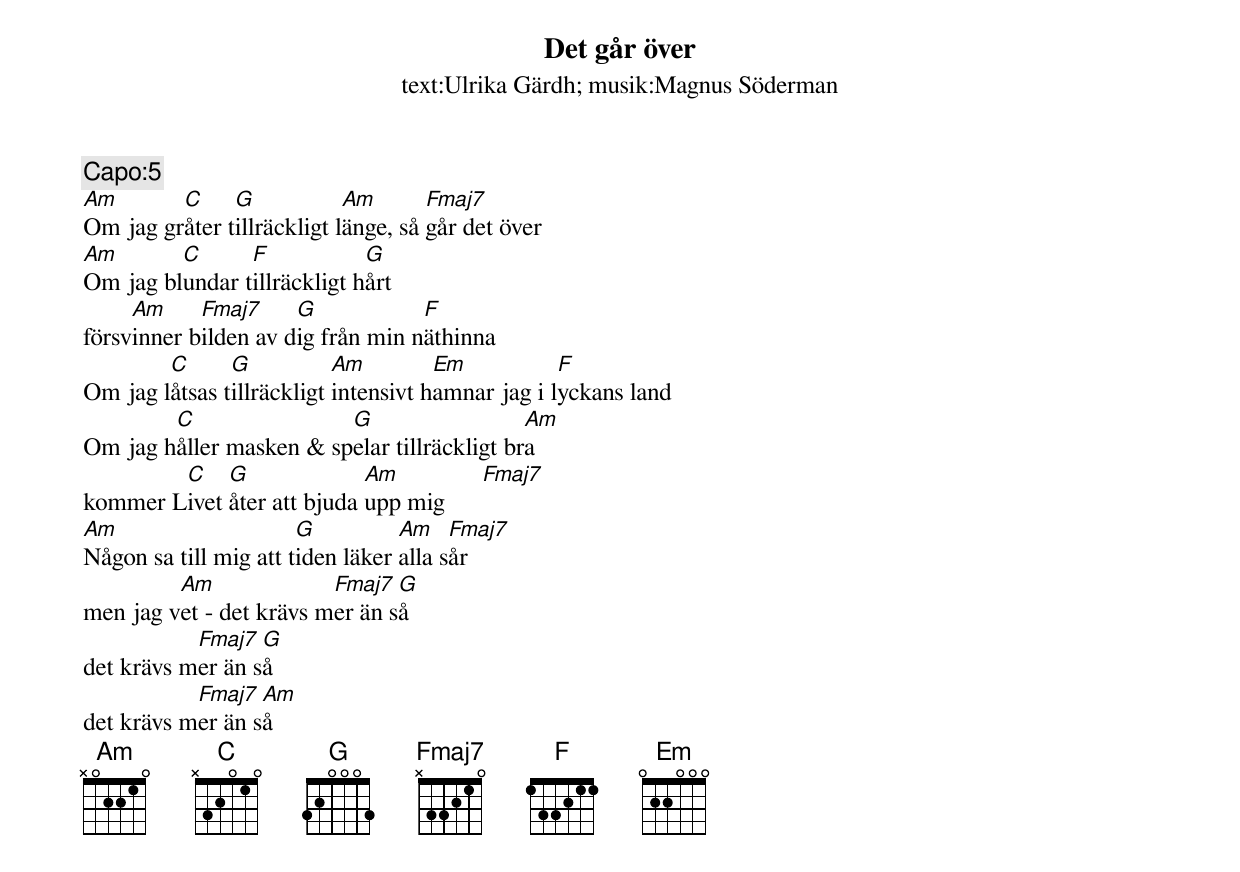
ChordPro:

{t:Det går över}
{st:text:Ulrika Gärdh}
{st:musik:Magnus Söderman}
{c:Capo:5}
[Am]Om jag gr[C]åter t[G]illräckligt l[Am]änge, så [Fmaj7]går det över
[Am]Om jag bl[C]undar t[F]illräckligt h[G]årt
försv[Am]inner b[Fmaj7]ilden av d[G]ig från min n[F]äthinna
Om jag l[C]åtsas t[G]illräckligt [Am]intensivt h[Em]amnar jag i l[F]yckans land
Om jag h[C]åller masken & sp[G]elar tillräckligt br[Am]a
kommer L[C]ivet [G]åter att bjuda [Am]upp mig      [Fmaj7]
[Am]Någon sa till mig att t[G]iden läker [Am]alla s[Fmaj7]år
men jag v[Am]et - det krävs m[Fmaj7]er än s[G]å
det krävs m[Fmaj7]er än s[G]å
det krävs m[Fmaj7]er än s[Am]å
